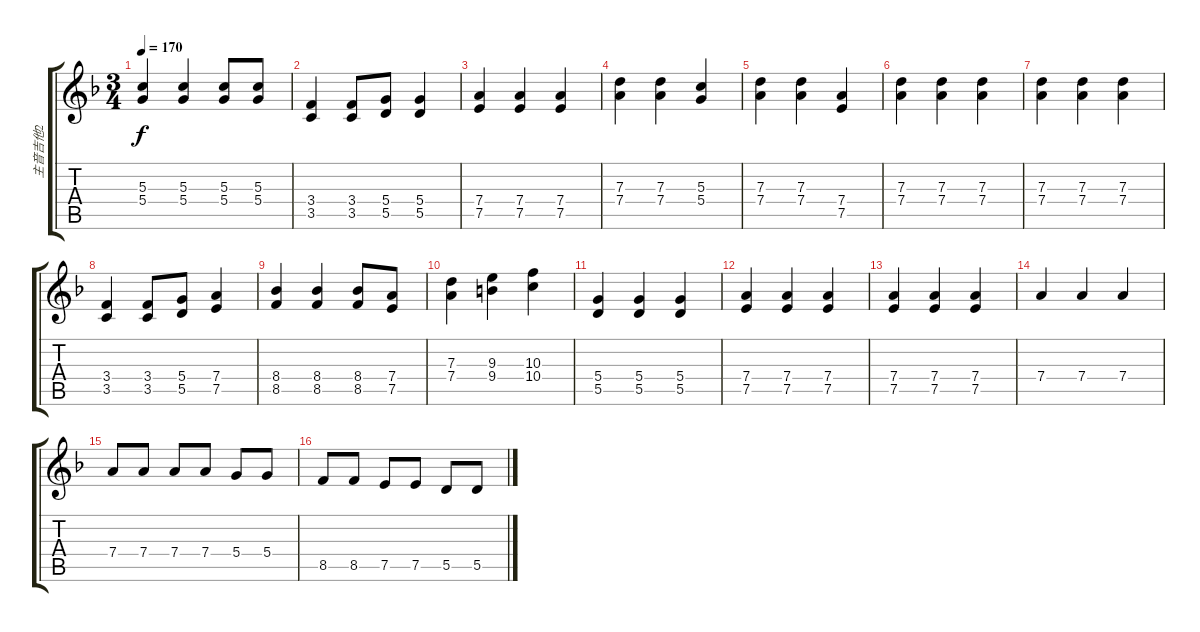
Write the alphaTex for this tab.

\track ("主音吉他2" "主音吉他2") {instrument electricguitarjazz}
\staff {score tabs}
\tuning (E4 B3 G3 D3 A2 E2) {hide}
\ts (3 4)
\tempo 170
\clef g2
\ks f
(5.3 5.4).4{dy f} (5.3 5.4).4 (5.3 5.4).8 (5.3 5.4).8 |
(3.4 3.5).4 (3.4 3.5).8 (5.4 5.5).8 (5.4 5.5).4 |
(7.4 7.5).4 (7.4 7.5).4 (7.4 7.5).4 |
(7.3 7.4).4 (7.3 7.4).4 (5.3 5.4).4 |
(7.3 7.4).4 (7.3 7.4).4 (7.4 7.5).4 |
(7.3 7.4).4 (7.3 7.4).4 (7.3 7.4).4 |
(7.3 7.4).4 (7.3 7.4).4 (7.3 7.4).4 |
(3.4 3.5).4 (3.4 3.5).8 (5.4 5.5).8 (7.4 7.5).4 |
(8.4 8.5).4 (8.4 8.5).4 (8.4 8.5).8 (7.4 7.5).8 |
(7.3 7.4).4 (9.3 9.4).4 (10.3 10.4).4 |
(5.4 5.5).4 (5.4 5.5).4 (5.4 5.5).4 |
(7.4 7.5).4 (7.4 7.5).4 (7.4 7.5).4 |
(7.4 7.5).4 (7.4 7.5).4 (7.4 7.5).4 |
7.4.4 7.4.4 7.4.4 |
7.4.8 7.4.8 7.4.8 7.4.8 5.4.8 5.4.8 |
8.5.8 8.5.8 7.5.8 7.5.8 5.5.8 5.5.8
